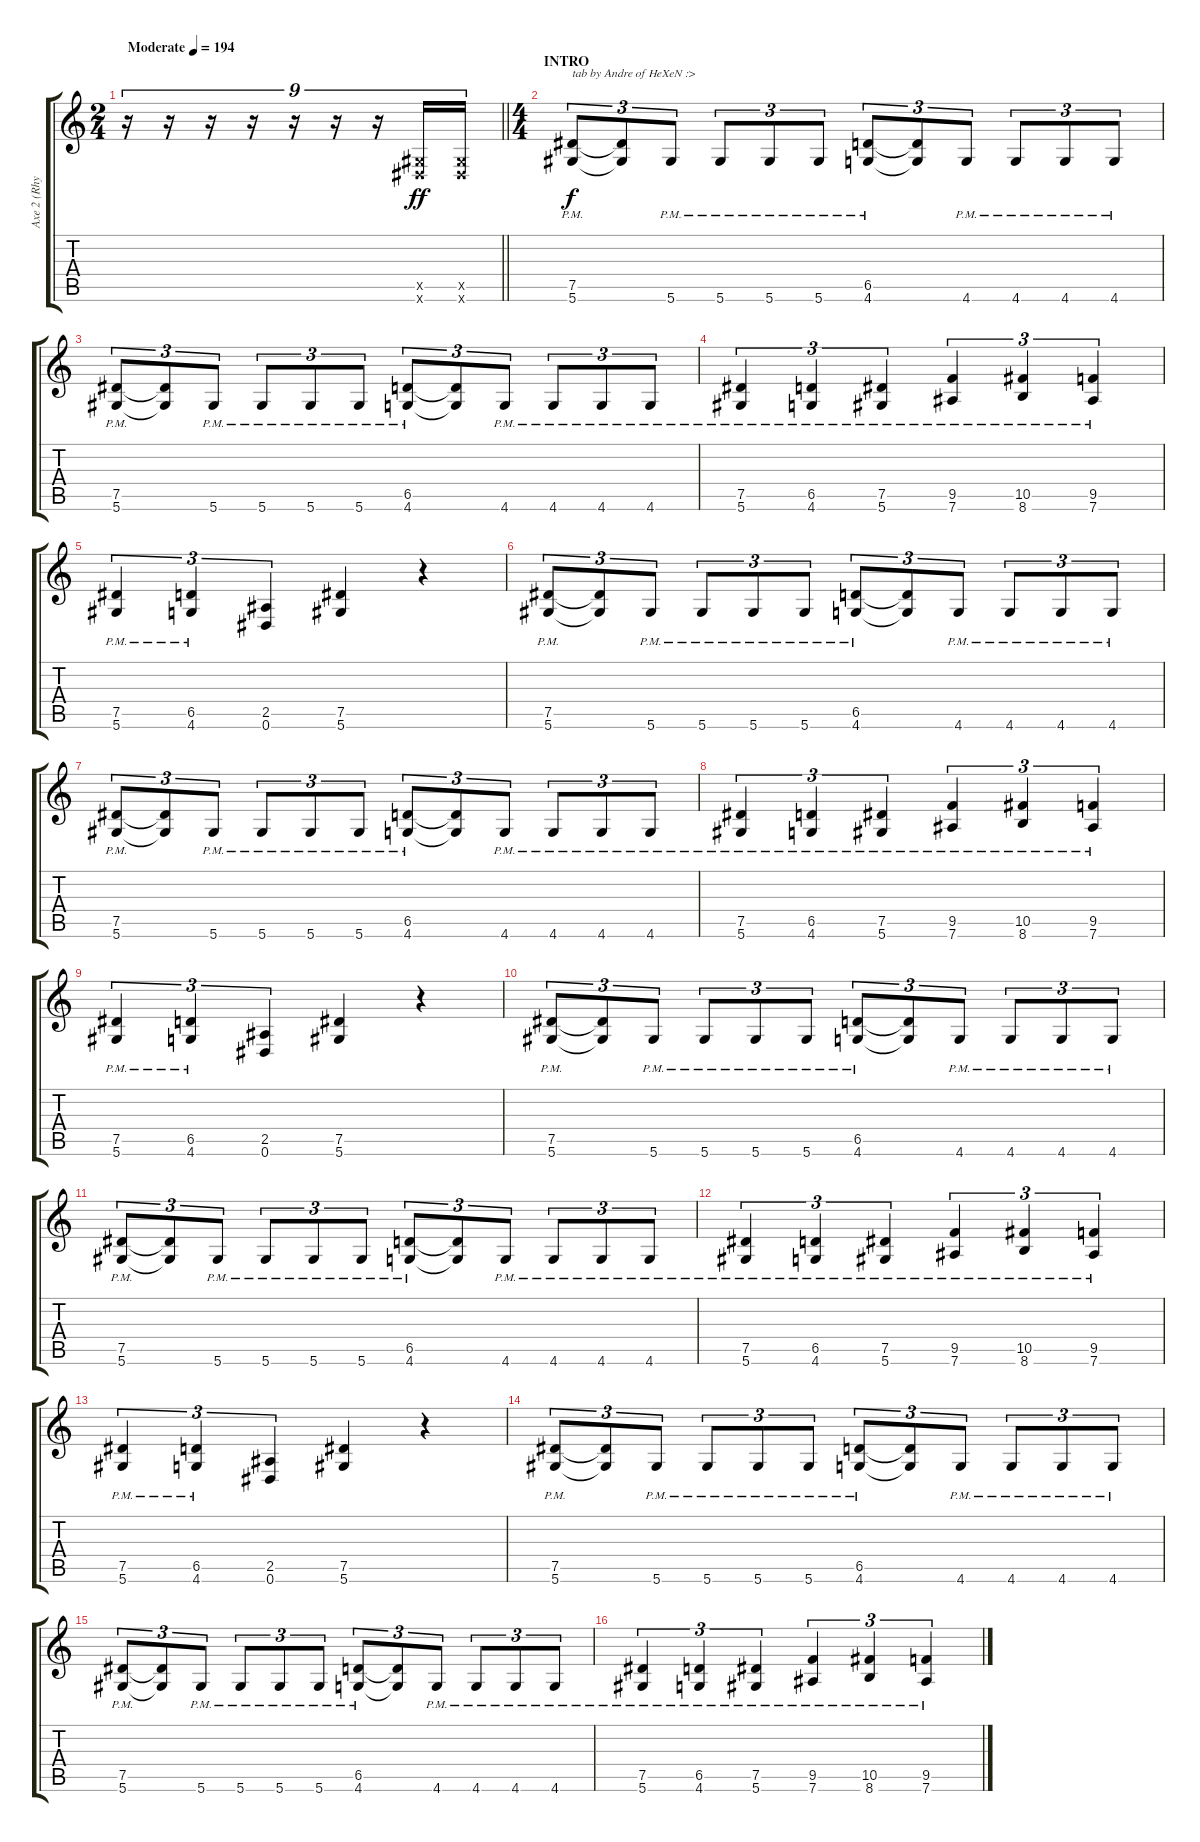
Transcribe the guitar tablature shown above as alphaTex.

\track ("Axe 2 (Rhythm+Lead)" "Axe 2 (Rhy") {instrument distortionguitar}
\staff {score tabs}
\tuning (Eb4 Bb3 Gb3 Db3 Ab2 Eb2) {hide}
\ts (2 4)
\tempo (194 "Moderate")
\clef g2
\barLineRight lightlight
\ks c
r.16{tu (9 8) dy ff instrument distortionguitar} r.16{tu (9 8)} r.16{tu (9 8)} r.16{tu (9 8)} r.16{tu (9 8)} r.16{tu (9 8)} r.16{tu (9 8)} (0.5{x} 0.6{x}).16{tu (9 8)} (0.5{x} 0.6{x}).16{tu (9 8)} |
\ts (4 4)
\section ("" "INTRO")
(7.5{pm} 5.6{pm}).8{tu (3 2) txt "tab by Andre of HeXeN :>" dy f} (7.5{t} 5.6{t}).8{tu (3 2)} 5.6{pm}.8{tu (3 2)} 5.6{pm}.8{tu (3 2)} 5.6{pm}.8{tu (3 2)} 5.6{pm}.8{tu (3 2)} (6.5{pm} 4.6{pm}).8{tu (3 2)} (6.5{t} 4.6{t}).8{tu (3 2)} 4.6{pm}.8{tu (3 2)} 4.6{pm}.8{tu (3 2)} 4.6{pm}.8{tu (3 2)} 4.6{pm}.8{tu (3 2)} |
(7.5{pm} 5.6{pm}).8{tu (3 2)} (7.5{t} 5.6{t}).8{tu (3 2)} 5.6{pm}.8{tu (3 2)} 5.6{pm}.8{tu (3 2)} 5.6{pm}.8{tu (3 2)} 5.6{pm}.8{tu (3 2)} (6.5{pm} 4.6{pm}).8{tu (3 2)} (6.5{t} 4.6{t}).8{tu (3 2)} 4.6{pm}.8{tu (3 2)} 4.6{pm}.8{tu (3 2)} 4.6{pm}.8{tu (3 2)} 4.6{pm}.8{tu (3 2)} |
(7.5{pm} 5.6{pm}).4{tu (3 2)} (6.5{pm} 4.6{pm}).4{tu (3 2)} (7.5{pm} 5.6{pm}).4{tu (3 2)} (9.5{pm} 7.6{pm}).4{tu (3 2)} (10.5{pm} 8.6{pm}).4{tu (3 2)} (9.5{pm} 7.6{pm}).4{tu (3 2)} |
(7.5{pm} 5.6{pm}).4{tu (3 2)} (6.5{pm} 4.6{pm}).4{tu (3 2)} (2.5 0.6).4{tu (3 2)} (7.5 5.6).4 r.4 |
(7.5{pm} 5.6{pm}).8{tu (3 2)} (7.5{t} 5.6{t}).8{tu (3 2)} 5.6{pm}.8{tu (3 2)} 5.6{pm}.8{tu (3 2)} 5.6{pm}.8{tu (3 2)} 5.6{pm}.8{tu (3 2)} (6.5{pm} 4.6{pm}).8{tu (3 2)} (6.5{t} 4.6{t}).8{tu (3 2)} 4.6{pm}.8{tu (3 2)} 4.6{pm}.8{tu (3 2)} 4.6{pm}.8{tu (3 2)} 4.6{pm}.8{tu (3 2)} |
(7.5{pm} 5.6{pm}).8{tu (3 2)} (7.5{t} 5.6{t}).8{tu (3 2)} 5.6{pm}.8{tu (3 2)} 5.6{pm}.8{tu (3 2)} 5.6{pm}.8{tu (3 2)} 5.6{pm}.8{tu (3 2)} (6.5{pm} 4.6{pm}).8{tu (3 2)} (6.5{t} 4.6{t}).8{tu (3 2)} 4.6{pm}.8{tu (3 2)} 4.6{pm}.8{tu (3 2)} 4.6{pm}.8{tu (3 2)} 4.6{pm}.8{tu (3 2)} |
(7.5{pm} 5.6{pm}).4{tu (3 2)} (6.5{pm} 4.6{pm}).4{tu (3 2)} (7.5{pm} 5.6{pm}).4{tu (3 2)} (9.5{pm} 7.6{pm}).4{tu (3 2)} (10.5{pm} 8.6{pm}).4{tu (3 2)} (9.5{pm} 7.6{pm}).4{tu (3 2)} |
(7.5{pm} 5.6{pm}).4{tu (3 2)} (6.5{pm} 4.6{pm}).4{tu (3 2)} (2.5 0.6).4{tu (3 2)} (7.5 5.6).4 r.4 |
(7.5{pm} 5.6{pm}).8{tu (3 2)} (7.5{t} 5.6{t}).8{tu (3 2)} 5.6{pm}.8{tu (3 2)} 5.6{pm}.8{tu (3 2)} 5.6{pm}.8{tu (3 2)} 5.6{pm}.8{tu (3 2)} (6.5{pm} 4.6{pm}).8{tu (3 2)} (6.5{t} 4.6{t}).8{tu (3 2)} 4.6{pm}.8{tu (3 2)} 4.6{pm}.8{tu (3 2)} 4.6{pm}.8{tu (3 2)} 4.6{pm}.8{tu (3 2)} |
(7.5{pm} 5.6{pm}).8{tu (3 2)} (7.5{t} 5.6{t}).8{tu (3 2)} 5.6{pm}.8{tu (3 2)} 5.6{pm}.8{tu (3 2)} 5.6{pm}.8{tu (3 2)} 5.6{pm}.8{tu (3 2)} (6.5{pm} 4.6{pm}).8{tu (3 2)} (6.5{t} 4.6{t}).8{tu (3 2)} 4.6{pm}.8{tu (3 2)} 4.6{pm}.8{tu (3 2)} 4.6{pm}.8{tu (3 2)} 4.6{pm}.8{tu (3 2)} |
(7.5{pm} 5.6{pm}).4{tu (3 2)} (6.5{pm} 4.6{pm}).4{tu (3 2)} (7.5{pm} 5.6{pm}).4{tu (3 2)} (9.5{pm} 7.6{pm}).4{tu (3 2)} (10.5{pm} 8.6{pm}).4{tu (3 2)} (9.5{pm} 7.6{pm}).4{tu (3 2)} |
(7.5{pm} 5.6{pm}).4{tu (3 2)} (6.5{pm} 4.6{pm}).4{tu (3 2)} (2.5 0.6).4{tu (3 2)} (7.5 5.6).4 r.4 |
(7.5{pm} 5.6{pm}).8{tu (3 2)} (7.5{t} 5.6{t}).8{tu (3 2)} 5.6{pm}.8{tu (3 2)} 5.6{pm}.8{tu (3 2)} 5.6{pm}.8{tu (3 2)} 5.6{pm}.8{tu (3 2)} (6.5{pm} 4.6{pm}).8{tu (3 2)} (6.5{t} 4.6{t}).8{tu (3 2)} 4.6{pm}.8{tu (3 2)} 4.6{pm}.8{tu (3 2)} 4.6{pm}.8{tu (3 2)} 4.6{pm}.8{tu (3 2)} |
(7.5{pm} 5.6{pm}).8{tu (3 2)} (7.5{t} 5.6{t}).8{tu (3 2)} 5.6{pm}.8{tu (3 2)} 5.6{pm}.8{tu (3 2)} 5.6{pm}.8{tu (3 2)} 5.6{pm}.8{tu (3 2)} (6.5{pm} 4.6{pm}).8{tu (3 2)} (6.5{t} 4.6{t}).8{tu (3 2)} 4.6{pm}.8{tu (3 2)} 4.6{pm}.8{tu (3 2)} 4.6{pm}.8{tu (3 2)} 4.6{pm}.8{tu (3 2)} |
(7.5{pm} 5.6{pm}).4{tu (3 2)} (6.5{pm} 4.6{pm}).4{tu (3 2)} (7.5{pm} 5.6{pm}).4{tu (3 2)} (9.5{pm} 7.6{pm}).4{tu (3 2)} (10.5{pm} 8.6{pm}).4{tu (3 2)} (9.5{pm} 7.6{pm}).4{tu (3 2)}
